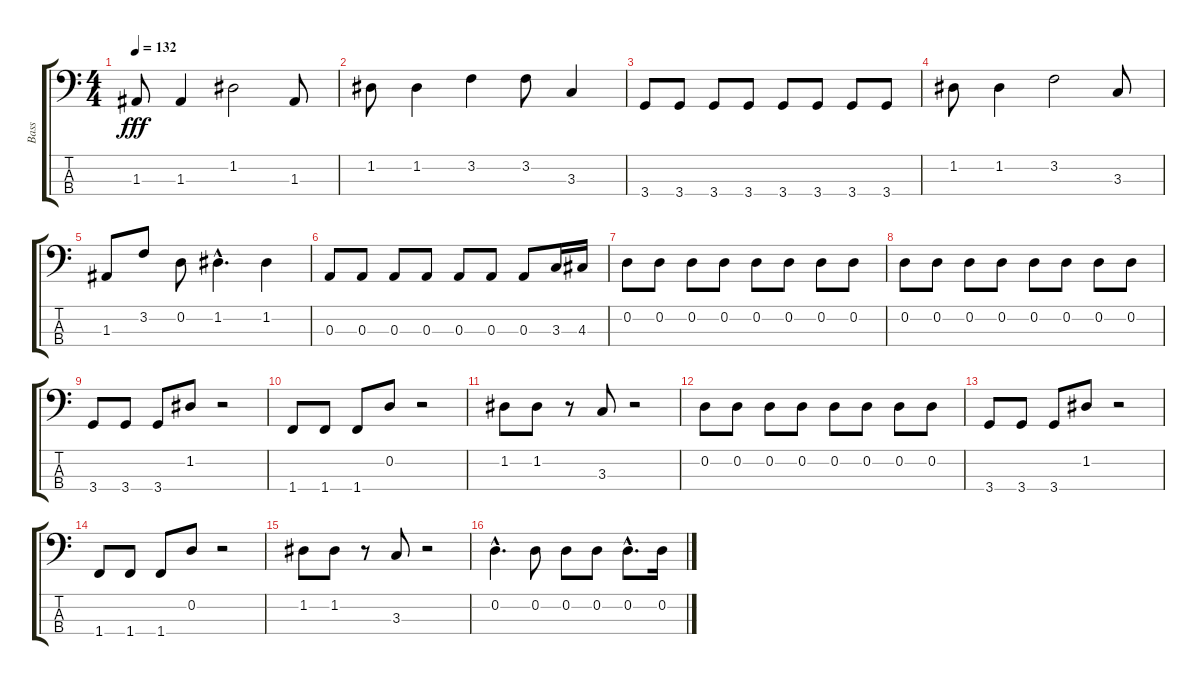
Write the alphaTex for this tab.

\track ("Bass" "Bass") {instrument electricbasspick}
\staff {score tabs}
\tuning (G2 D2 A1 E1) {hide}
\ts (4 4)
\tempo 132
\clef f4
\ks c
1.3.8{dy fff} 1.3.4 1.2.2 1.3.8 |
1.2.8 1.2.4 3.2.4 3.2.8 3.3.4 |
3.4.8 3.4.8 3.4.8 3.4.8 3.4.8 3.4.8 3.4.8 3.4.8 |
1.2.8 1.2.4 3.2.2 3.3.8 |
1.3.8 3.2.8 0.2.8 1.2{hac}.4{d} 1.2.4 |
0.3.8 0.3.8 0.3.8 0.3.8 0.3.8 0.3.8 0.3.8 3.3.16 4.3.16 |
0.2.8 0.2.8 0.2.8 0.2.8 0.2.8 0.2.8 0.2.8 0.2.8 |
0.2.8 0.2.8 0.2.8 0.2.8 0.2.8 0.2.8 0.2.8 0.2.8 |
3.4.8 3.4.8 3.4.8 1.2.8 r.2 |
1.4.8 1.4.8 1.4.8 0.2.8 r.2 |
1.2.8 1.2.8 r.8 3.3.8 r.2 |
0.2.8 0.2.8 0.2.8 0.2.8 0.2.8 0.2.8 0.2.8 0.2.8 |
3.4.8 3.4.8 3.4.8 1.2.8 r.2 |
1.4.8 1.4.8 1.4.8 0.2.8 r.2 |
1.2.8 1.2.8 r.8 3.3.8 r.2 |
0.2{hac}.4{d} 0.2.8 0.2.8 0.2.8 0.2{hac}.8{d} 0.2.16
